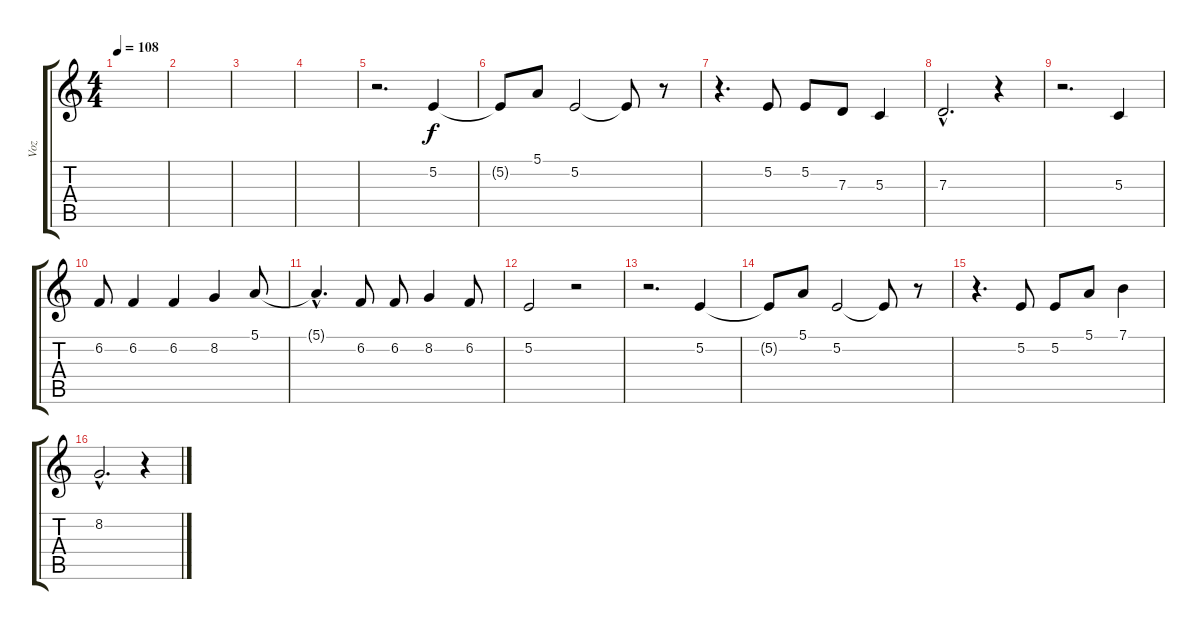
\track ("Voz" "Voz") {instrument honkytonkpiano}
\staff {score tabs}
\tuning (E4 B3 G3 D3 A2 E2) {hide}
\ts (4 4)
\tempo 108
\clef g2
\ks c
|
|
|
|
r.2{d} 5.2.4 |
5.2{t}.8 5.1.8 5.2.2 5.2{t}.8 r.8 |
r.4{d} 5.2.8 5.2.8 7.3.8 5.3.4 |
7.3{hac}.2{d} r.4 |
r.2{d} 5.3.4 |
6.2.8 6.2.4 6.2.4 8.2.4 5.1.8 |
5.1{hac t}.4{d} 6.2.8 6.2.8 8.2.4 6.2.8 |
5.2.2 r.2 |
r.2{d} 5.2.4 |
5.2{t}.8 5.1.8 5.2.2 5.2{t}.8 r.8 |
r.4{d} 5.2.8 5.2.8 5.1.8 7.1.4 |
8.2{hac}.2{d} r.4
